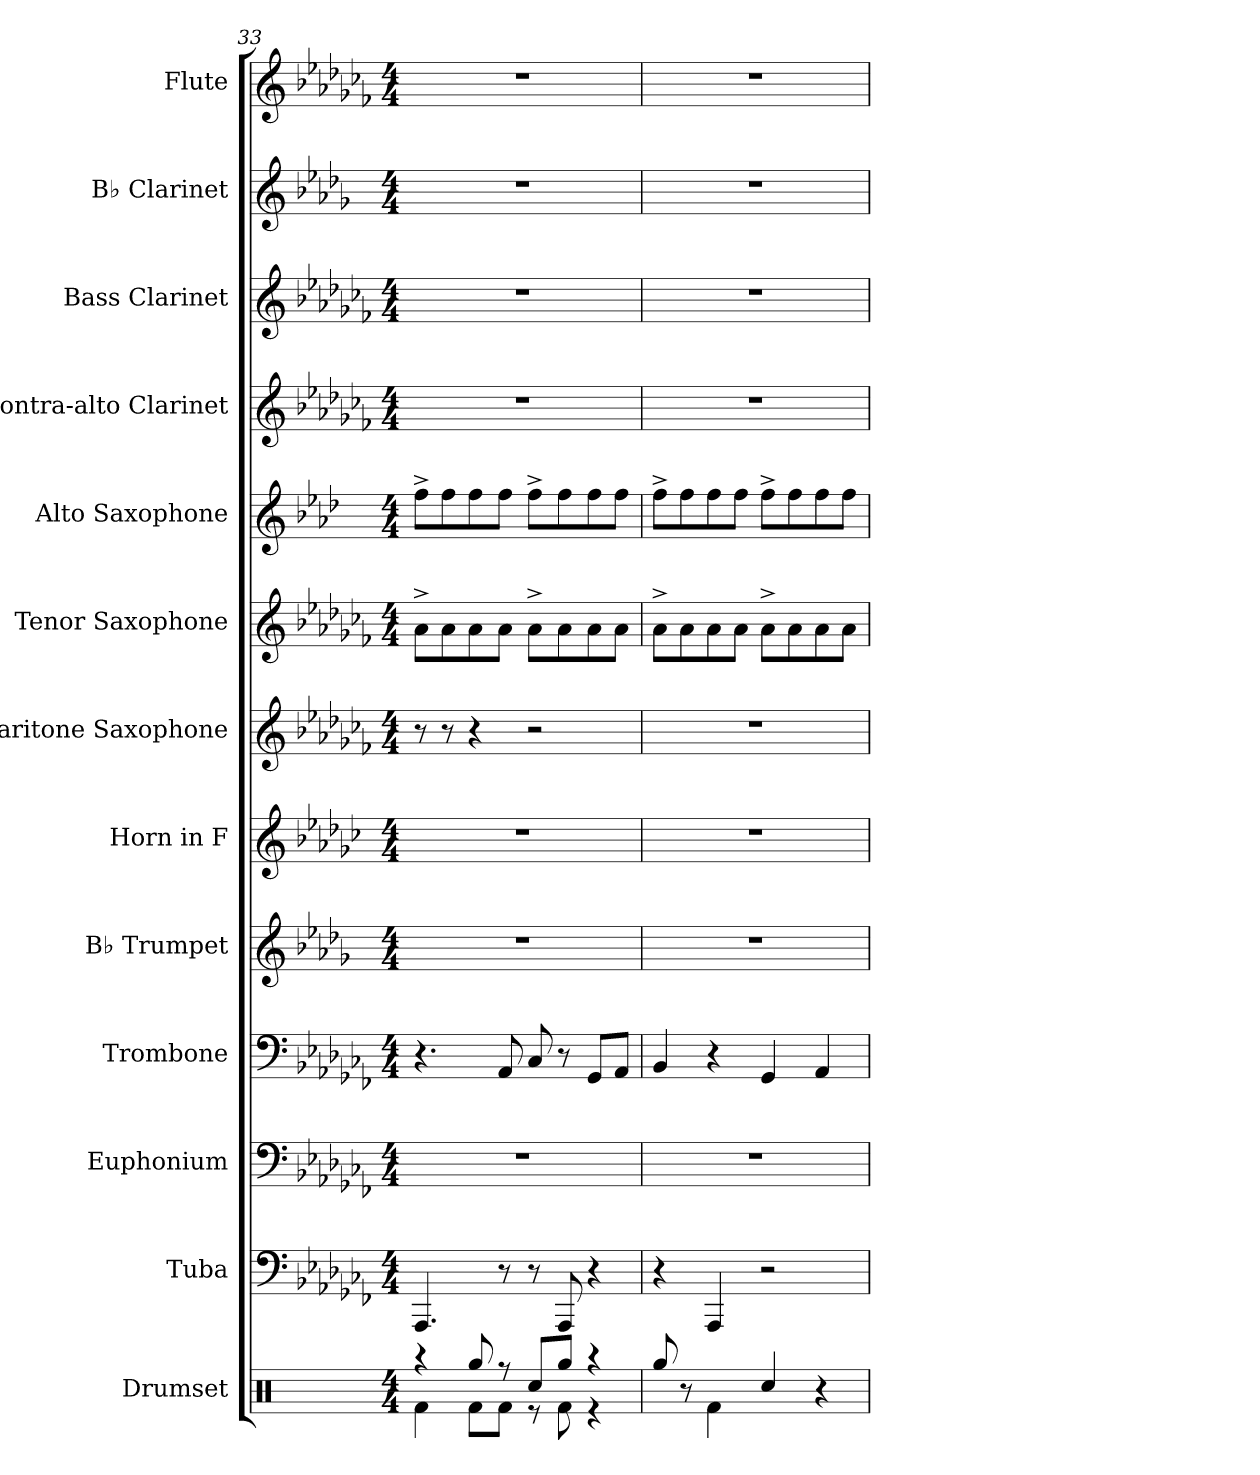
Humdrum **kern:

**kern	**kern	**kern	**kern	**kern	**kern	**kern	**kern	**kern	**kern	**kern	**kern	**kern
*part13	*part12	*part11	*part10	*part9	*part8	*part7	*part6	*part5	*part4	*part3	*part2	*part1
*staff13	*staff12	*staff11	*staff10	*staff9	*staff8	*staff7	*staff6	*staff5	*staff4	*staff3	*staff2	*staff1
*I"Drumset	*I"Tuba	*I"Euphonium	*I"Trombone	*I"B♭ Trumpet	*I"Horn in F	*I"Baritone Saxophone	*I"Tenor Saxophone	*I"Alto Saxophone	*I"Contra-alto Clarinet	*I"Bass Clarinet	*I"B♭ Clarinet	*I"Flute
*I'Drs.	*I'Tba.	*I'Euph.	*I'Tbn.	*I'B♭ Tpt.	*	*I'Bar. Sax.	*I'T. Sax.	*I'A. Sax.	*I'C-a. Cl.	*I'B. Cl.	*I'B♭ Cl.	*I'Fl.
*clefX	*clefF4	*clefF4	*clefF4	*clefG2	*clefG2	*clefG2	*clefG2	*clefG2	*clefG2	*clefG2	*clefG2	*clefG2
*	*	*	*	*ITrd1c2	*ITrd4c7	*ITrd12c21	*ITrd8c14	*ITrd5c9	*ITrd12c21	*ITrd8c14	*ITrd1c2	*
*k[]	*k[b-e-a-d-g-c-f-]	*k[b-e-a-d-g-c-f-]	*k[b-e-a-d-g-c-f-]	*k[b-e-a-d-g-c-f-]	*k[b-e-a-d-g-c-f-]	*k[b-e-a-d-g-c-f-]	*k[b-e-a-d-g-c-f-]	*k[b-e-a-d-g-c-f-]	*k[b-e-a-d-g-c-f-]	*k[b-e-a-d-g-c-f-]	*k[b-e-a-d-g-c-f-]	*k[b-e-a-d-g-c-f-]
*M4/4	*M4/4	*M4/4	*M4/4	*M4/4	*M4/4	*M4/4	*M4/4	*M4/4	*M4/4	*M4/4	*M4/4	*M4/4
=33	=33	=33	=33	=33	=33	=33	=33	=33	=33	=33	=33	=33
*^	*	*	*	*	*	*	*	*	*	*	*	*
4r	4Rf\	4.AAA-/	1r	4.r	1r	1r	8r	8A-^\L	8a-^\L	1r	1r	1r	1r
.	.	.	.	.	.	.	8r	8A-\	8a-\	.	.	.	.
8Rgg/	8Rf\L	.	.	.	.	.	4r	8A-\	8a-\	.	.	.	.
8r	8Rf\J	8r	.	8AA-/	.	.	.	8A-\J	8a-\J	.	.	.	.
8Rcc/L	8r	8r	.	8C-/	.	.	2r	8A-^\L	8a-^\L	.	.	.	.
8Rgg/J	8Rf\	8AAA-/	.	8r	.	.	.	8A-\	8a-\	.	.	.	.
4r	4r	4r	.	8GG-/L	.	.	.	8A-\	8a-\	.	.	.	.
.	.	.	.	8AA-/J	.	.	.	8A-\J	8a-\J	.	.	.	.
*v	*v	*	*	*	*	*	*	*	*	*	*	*	*
=34	=34	=34	=34	=34	=34	=34	=34	=34	=34	=34	=34	=34
8Rgg/	4r	1r	4BB-/	1r	1r	1r	8A-^\L	8a-^\L	1r	1r	1r	1r
8r	.	.	.	.	.	.	8A-\	8a-\	.	.	.	.
4Rf\	4AAA-/	.	4r	.	.	.	8A-\	8a-\	.	.	.	.
.	.	.	.	.	.	.	8A-\J	8a-\J	.	.	.	.
4Rcc/	2r	.	4GG-/	.	.	.	8A-^\L	8a-^\L	.	.	.	.
.	.	.	.	.	.	.	8A-\	8a-\	.	.	.	.
4r	.	.	4AA-/	.	.	.	8A-\	8a-\	.	.	.	.
.	.	.	.	.	.	.	8A-\J	8a-\J	.	.	.	.
=	=	=	=	=	=	=	=	=	=	=	=	=
*-	*-	*-	*-	*-	*-	*-	*-	*-	*-	*-	*-	*-
